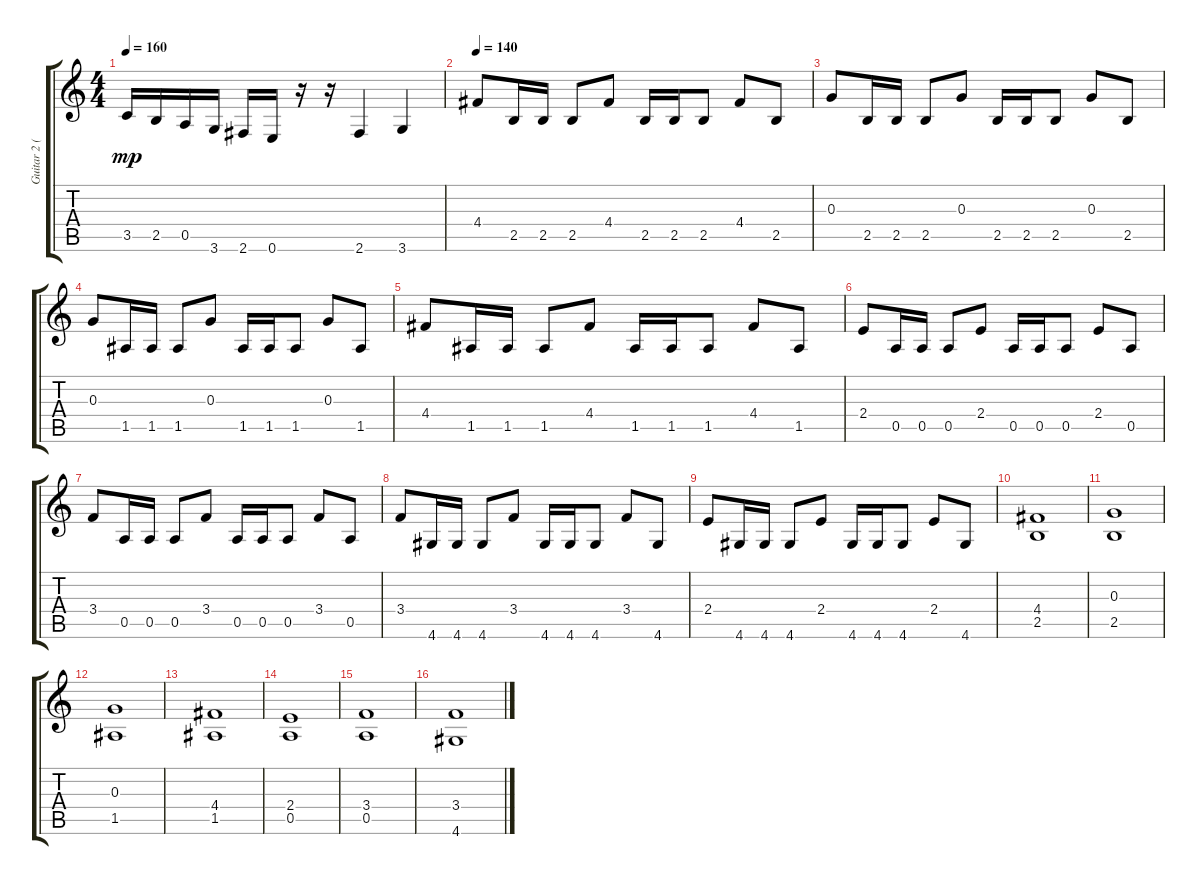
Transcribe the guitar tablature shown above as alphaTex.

\track ("Guitar 2 (Lead)           " "Guitar 2 (") {instrument distortionguitar}
\staff {score tabs}
\tuning (E4 B3 G3 D3 A2 E2) {hide}
\ts (4 4)
\tempo 160
\clef g2
\ks c
3.5.16{dy mp} 2.5.16 0.5.16 3.6.16 2.6.16 0.6.16 r.16 r.16 2.6.4 3.6.4 |
\tempo 140
4.4.8 2.5.16 2.5.16 2.5.8 4.4.8 2.5.16 2.5.16 2.5.8 4.4.8 2.5.8 |
0.3.8 2.5.16 2.5.16 2.5.8 0.3.8 2.5.16 2.5.16 2.5.8 0.3.8 2.5.8 |
0.3.8 1.5.16 1.5.16 1.5.8 0.3.8 1.5.16 1.5.16 1.5.8 0.3.8 1.5.8 |
4.4.8 1.5.16 1.5.16 1.5.8 4.4.8 1.5.16 1.5.16 1.5.8 4.4.8 1.5.8 |
2.4.8 0.5.16 0.5.16 0.5.8 2.4.8 0.5.16 0.5.16 0.5.8 2.4.8 0.5.8 |
3.4.8 0.5.16 0.5.16 0.5.8 3.4.8 0.5.16 0.5.16 0.5.8 3.4.8 0.5.8 |
3.4.8 4.6.16 4.6.16 4.6.8 3.4.8 4.6.16 4.6.16 4.6.8 3.4.8 4.6.8 |
2.4.8 4.6.16 4.6.16 4.6.8 2.4.8 4.6.16 4.6.16 4.6.8 2.4.8 4.6.8 |
(4.4 2.5).1 |
(0.3 2.5).1 |
(0.3 1.5).1 |
(4.4 1.5).1 |
(2.4 0.5).1 |
(3.4 0.5).1 |
(3.4 4.6).1
